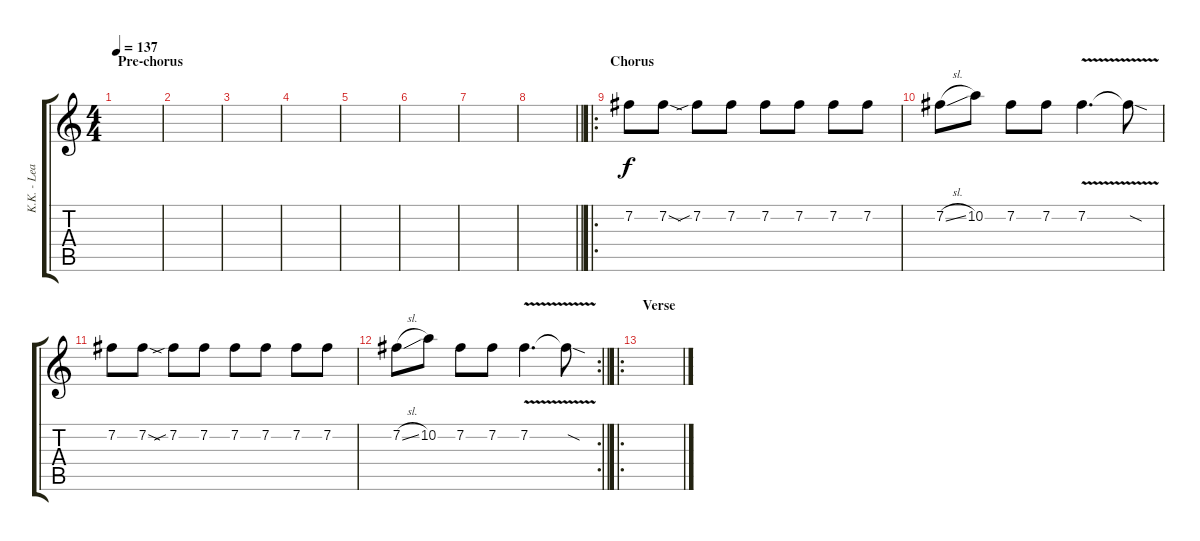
\track ("K.K. - Lead" "K.K. - Lea") {instrument distortionguitar}
\staff {score tabs}
\tuning (E4 B3 G3 D3 A2 E2) {hide}
\ts (4 4)
\section ("" "Pre-chorus")
\tempo 137
\clef g2
\ks c
|
|
|
|
|
|
|
\barLineRight lightlight
|
\ro
\section ("" "Chorus")
7.2.8 7.2{sod}.8 7.2{sib}.8 7.2.8 7.2.8 7.2.8 7.2.8 7.2.8 |
7.2{sl}.8 10.2.8 7.2.8 7.2.8 7.2{v}.4{d} 7.2{sod t}.8 |
7.2.8 7.2{sod}.8 7.2{sib}.8 7.2.8 7.2.8 7.2.8 7.2.8 7.2.8 |
\rc 2
\barLineRight lightlight
7.2{sl}.8 10.2.8 7.2.8 7.2.8 7.2{v}.4{d} 7.2{sod t}.8 |
\ro
\section ("" "Verse")
